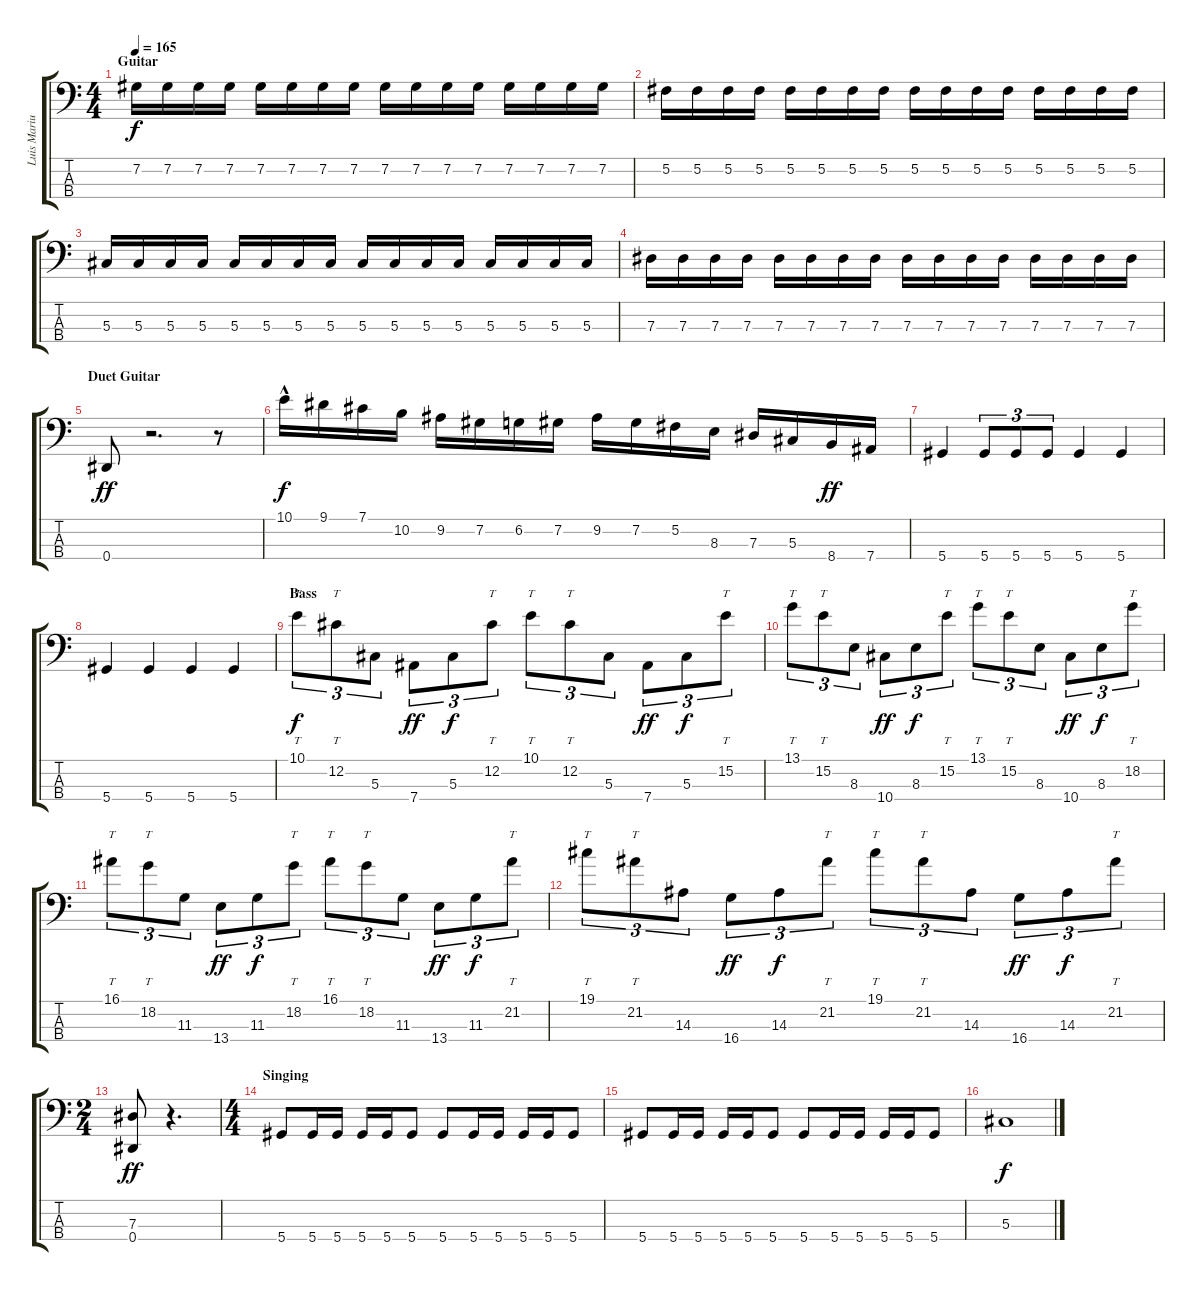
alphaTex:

\track ("Luis Mariutti" "Luis Mariu") {instrument electricbassfinger}
\staff {score tabs}
\tuning (Gb2 Db2 Ab1 Eb1) {hide}
\ts (4 4)
\section ("" "Guitar")
\tempo 165
\clef f4
\ks c
7.2.16{dy f} 7.2.16 7.2.16 7.2.16 7.2.16 7.2.16 7.2.16 7.2.16 7.2.16 7.2.16 7.2.16 7.2.16 7.2.16 7.2.16 7.2.16 7.2.16 |
5.2.16 5.2.16 5.2.16 5.2.16 5.2.16 5.2.16 5.2.16 5.2.16 5.2.16 5.2.16 5.2.16 5.2.16 5.2.16 5.2.16 5.2.16 5.2.16 |
5.3.16 5.3.16 5.3.16 5.3.16 5.3.16 5.3.16 5.3.16 5.3.16 5.3.16 5.3.16 5.3.16 5.3.16 5.3.16 5.3.16 5.3.16 5.3.16 |
7.3.16 7.3.16 7.3.16 7.3.16 7.3.16 7.3.16 7.3.16 7.3.16 7.3.16 7.3.16 7.3.16 7.3.16 7.3.16 7.3.16 7.3.16 7.3.16 |
\section ("" "Duet Guitar")
0.4.8{dy ff} r.2{d} r.8 |
10.1{hac}.16{dy f} 9.1.16 7.1.16 10.2.16 9.2.16 7.2.16 6.2.16 7.2.16 9.2.16 7.2.16 5.2.16 8.3.16 7.3.16 5.3.16 8.4.16{dy ff} 7.4.16 |
5.4.4 5.4.8{tu (3 2)} 5.4.8{tu (3 2)} 5.4.8{tu (3 2)} 5.4.4 5.4.4 |
5.4.4 5.4.4 5.4.4 5.4.4 |
\section ("" "Bass")
10.1.8{tt tu (3 2) dy f} 12.2.8{tt tu (3 2)} 5.3.8{tu (3 2)} 7.4.8{tu (3 2) dy ff} 5.3.8{tu (3 2) dy f} 12.2.8{tt tu (3 2)} 10.1.8{tt tu (3 2)} 12.2.8{tt tu (3 2)} 5.3.8{tu (3 2)} 7.4.8{tu (3 2) dy ff} 5.3.8{tu (3 2) dy f} 15.2.8{tt tu (3 2)} |
13.1.8{tt tu (3 2)} 15.2.8{tt tu (3 2)} 8.3.8{tu (3 2)} 10.4.8{tu (3 2) dy ff} 8.3.8{tu (3 2) dy f} 15.2.8{tt tu (3 2)} 13.1.8{tt tu (3 2)} 15.2.8{tt tu (3 2)} 8.3.8{tu (3 2)} 10.4.8{tu (3 2) dy ff} 8.3.8{tu (3 2) dy f} 18.2.8{tt tu (3 2)} |
16.1.8{tt tu (3 2)} 18.2.8{tt tu (3 2)} 11.3.8{tu (3 2)} 13.4.8{tu (3 2) dy ff} 11.3.8{tu (3 2) dy f} 18.2.8{tt tu (3 2)} 16.1.8{tt tu (3 2)} 18.2.8{tt tu (3 2)} 11.3.8{tu (3 2)} 13.4.8{tu (3 2) dy ff} 11.3.8{tu (3 2) dy f} 21.2.8{tt tu (3 2)} |
19.1.8{tt tu (3 2)} 21.2.8{tt tu (3 2)} 14.3.8{tu (3 2)} 16.4.8{tu (3 2) dy ff} 14.3.8{tu (3 2) dy f} 21.2.8{tt tu (3 2)} 19.1.8{tt tu (3 2)} 21.2.8{tt tu (3 2)} 14.3.8{tu (3 2)} 16.4.8{tu (3 2) dy ff} 14.3.8{tu (3 2) dy f} 21.2.8{tt tu (3 2)} |
\ts (2 4)
(7.3 0.4).8{dy ff} r.4{d} |
\ts (4 4)
\section ("" "Singing")
5.4.8 5.4.16 5.4.16 5.4.16 5.4.16 5.4.8 5.4.8 5.4.16 5.4.16 5.4.16 5.4.16 5.4.8 |
5.4.8 5.4.16 5.4.16 5.4.16 5.4.16 5.4.8 5.4.8 5.4.16 5.4.16 5.4.16 5.4.16 5.4.8 |
5.3.1{dy f}
